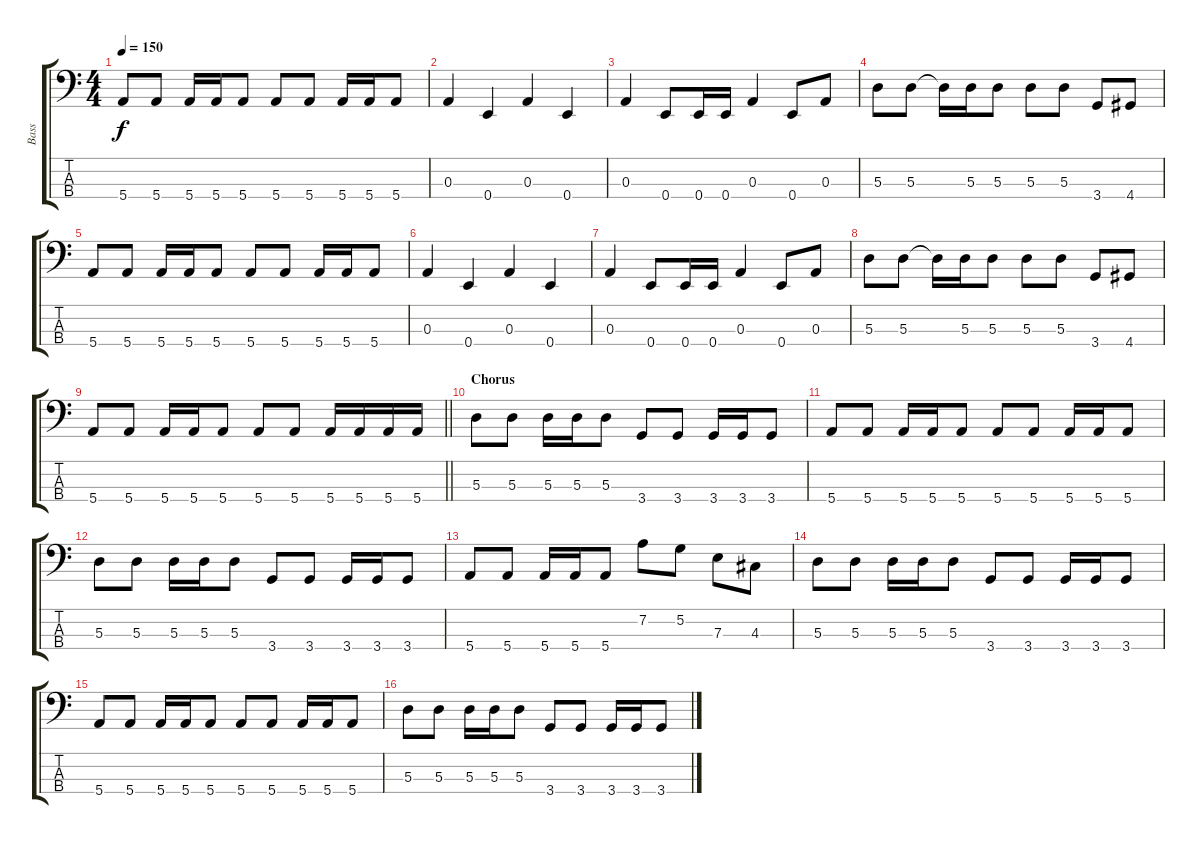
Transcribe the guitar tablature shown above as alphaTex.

\track ("Bass" "Bass") {instrument electricbasspick}
\staff {score tabs}
\tuning (G2 D2 A1 E1) {hide}
\ts (4 4)
\tempo 150
\clef f4
\ks c
5.4.8{dy f} 5.4.8 5.4.16 5.4.16 5.4.8 5.4.8 5.4.8 5.4.16 5.4.16 5.4.8 |
0.3.4 0.4.4 0.3.4 0.4.4 |
0.3.4 0.4.8 0.4.16 0.4.16 0.3.4 0.4.8 0.3.8 |
5.3.8 5.3.8 5.3{t}.16 5.3.16 5.3.8 5.3.8 5.3.8 3.4.8 4.4.8 |
5.4.8 5.4.8 5.4.16 5.4.16 5.4.8 5.4.8 5.4.8 5.4.16 5.4.16 5.4.8 |
0.3.4 0.4.4 0.3.4 0.4.4 |
0.3.4 0.4.8 0.4.16 0.4.16 0.3.4 0.4.8 0.3.8 |
5.3.8 5.3.8 5.3{t}.16 5.3.16 5.3.8 5.3.8 5.3.8 3.4.8 4.4.8 |
\barLineRight lightlight
5.4.8 5.4.8 5.4.16 5.4.16 5.4.8 5.4.8 5.4.8 5.4.16 5.4.16 5.4.16 5.4.16 |
\section ("" "Chorus")
5.3.8 5.3.8 5.3.16 5.3.16 5.3.8 3.4.8 3.4.8 3.4.16 3.4.16 3.4.8 |
5.4.8 5.4.8 5.4.16 5.4.16 5.4.8 5.4.8 5.4.8 5.4.16 5.4.16 5.4.8 |
5.3.8 5.3.8 5.3.16 5.3.16 5.3.8 3.4.8 3.4.8 3.4.16 3.4.16 3.4.8 |
5.4.8 5.4.8 5.4.16 5.4.16 5.4.8 7.2.8 5.2.8 7.3.8 4.3.8 |
5.3.8 5.3.8 5.3.16 5.3.16 5.3.8 3.4.8 3.4.8 3.4.16 3.4.16 3.4.8 |
5.4.8 5.4.8 5.4.16 5.4.16 5.4.8 5.4.8 5.4.8 5.4.16 5.4.16 5.4.8 |
5.3.8 5.3.8 5.3.16 5.3.16 5.3.8 3.4.8 3.4.8 3.4.16 3.4.16 3.4.8
